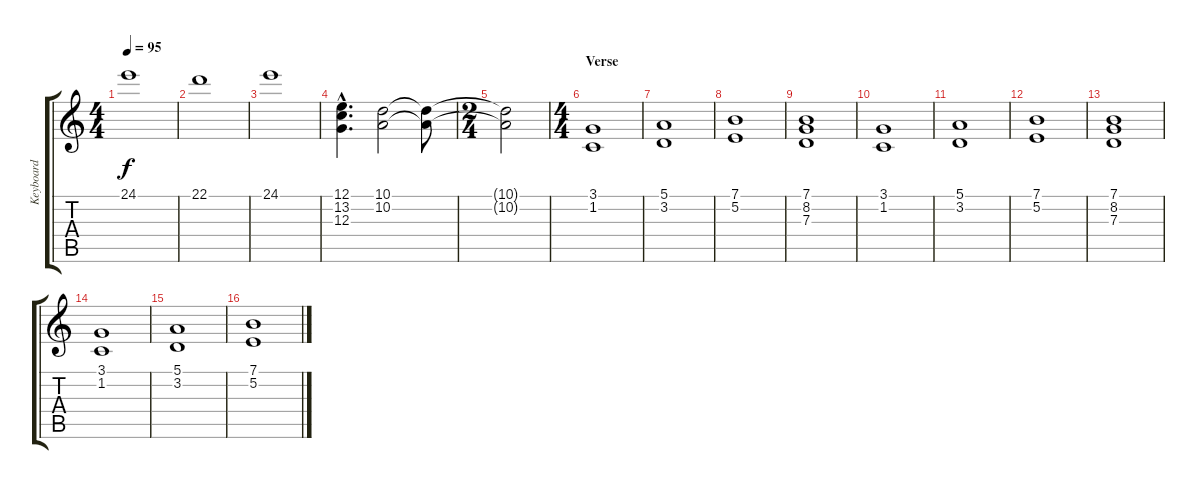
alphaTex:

\track ("Keyboard" "Keyboard") {instrument percussiveorgan}
\staff {score tabs}
\tuning (E4 B3 G3 D3 A2 E2) {hide}
\ts (4 4)
\tempo 95
\clef g2
\ks c
24.1.1{dy f} |
22.1.1 |
24.1.1 |
(12.1{hac} 13.2{hac} 12.3{hac}).4{d} (10.1 10.2).2 (10.1{t} 10.2{t}).8 |
\ts (2 4)
(10.1{t} 10.2{t}).2 |
\ts (4 4)
\section ("" "Verse")
(3.1 1.2).1 |
(5.1 3.2).1 |
(7.1 5.2).1 |
(7.1 8.2 7.3).1 |
(3.1 1.2).1 |
(5.1 3.2).1 |
(7.1 5.2).1 |
(7.1 8.2 7.3).1 |
(3.1 1.2).1 |
(5.1 3.2).1 |
(7.1 5.2).1
